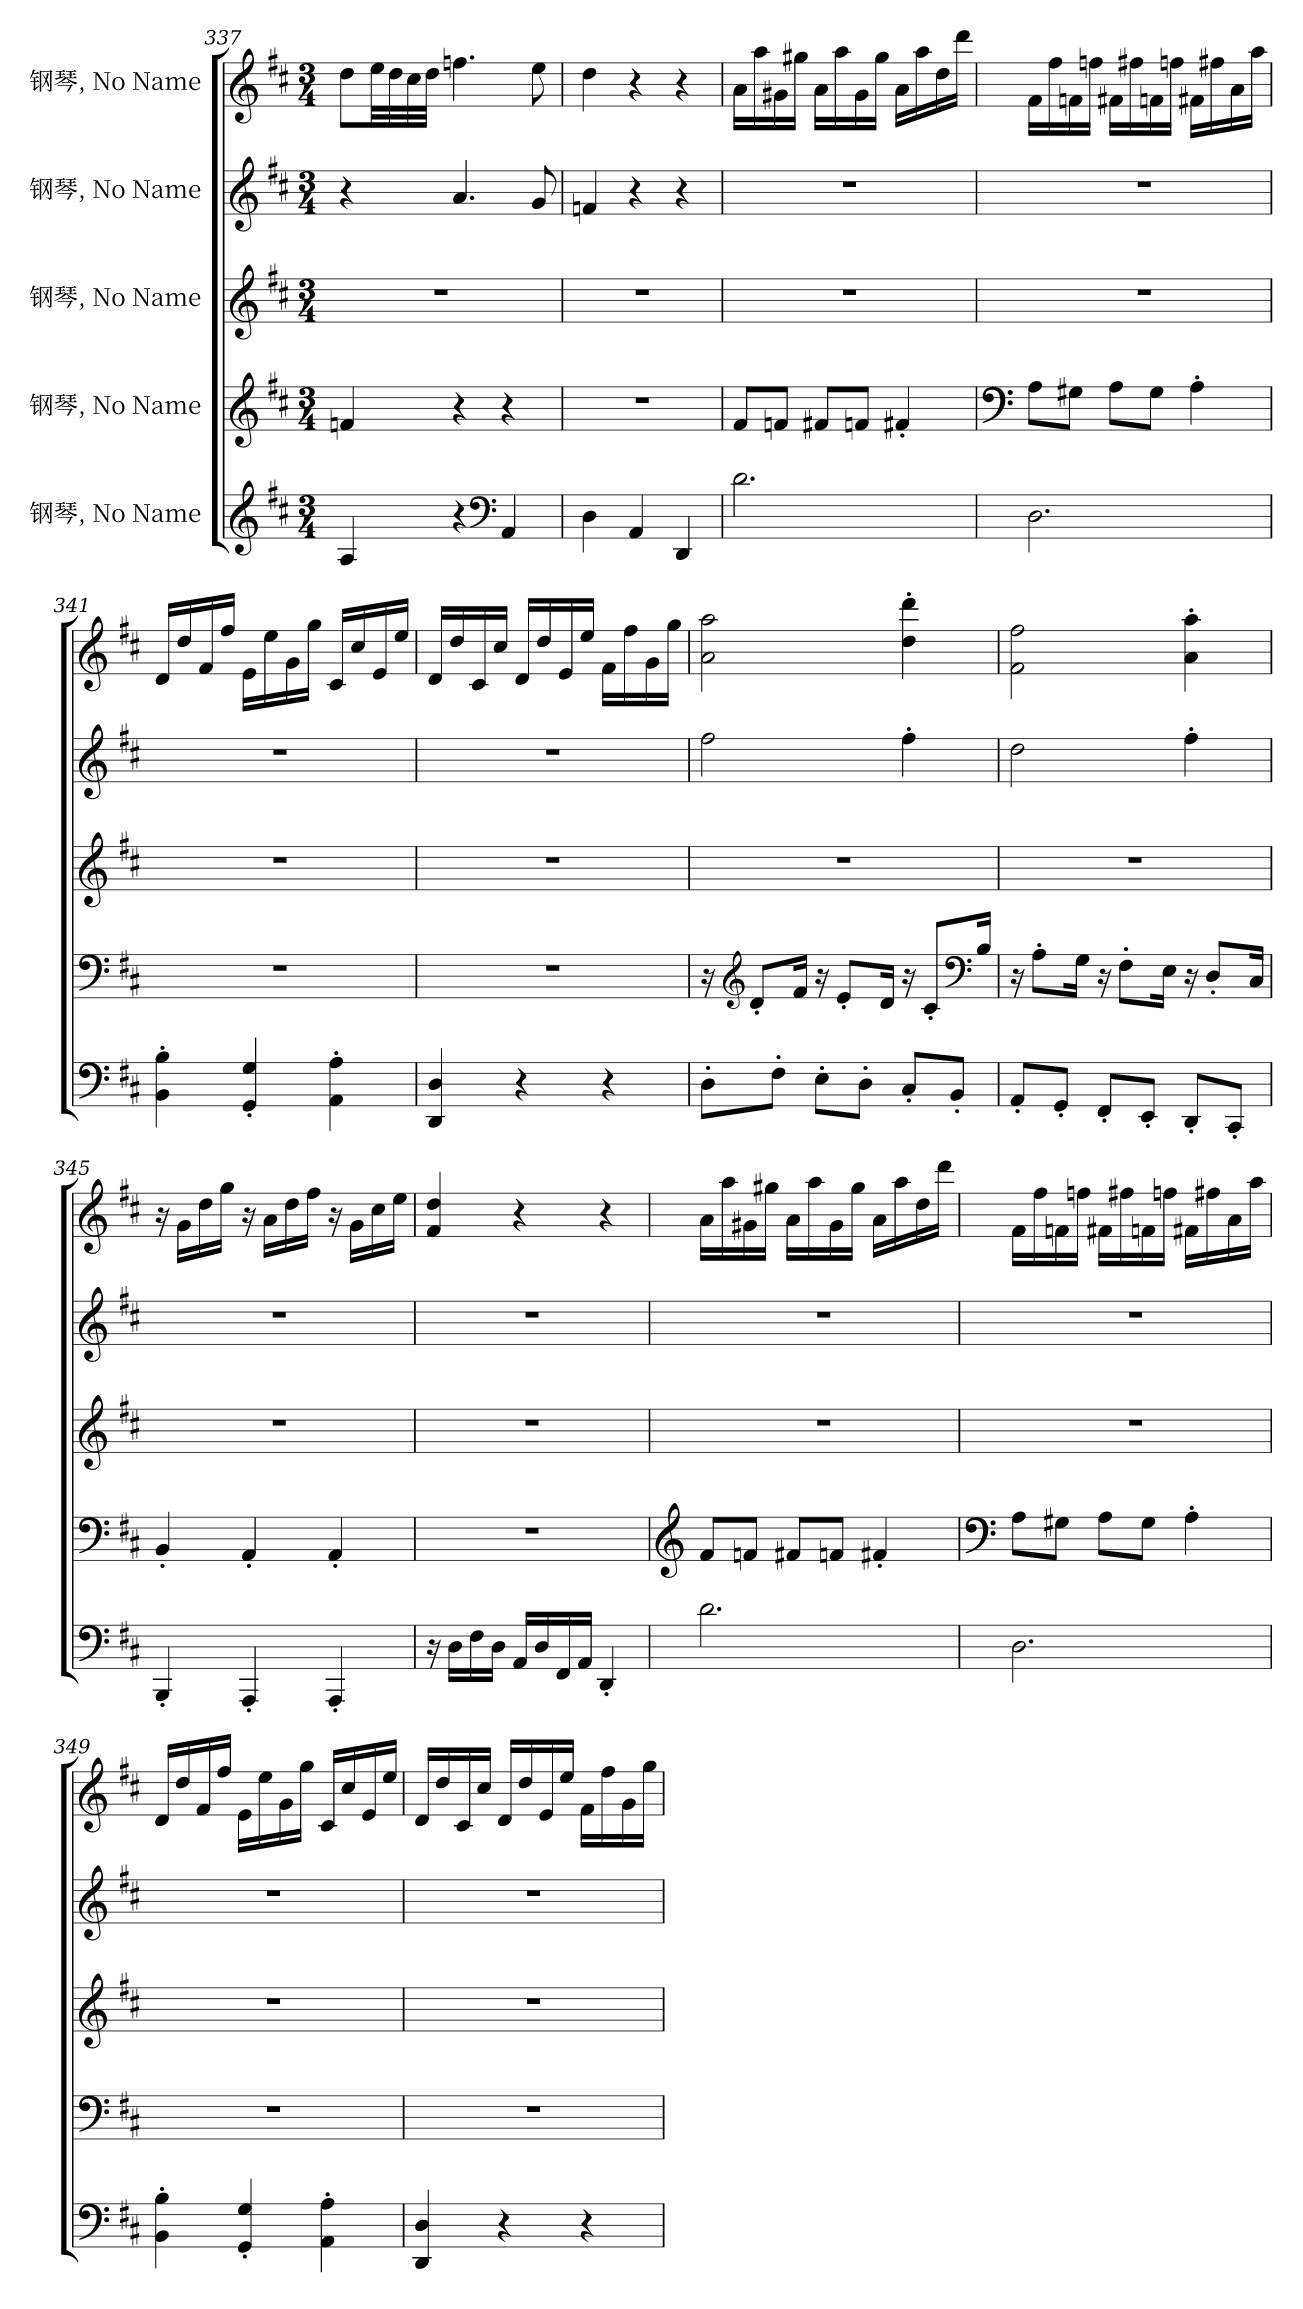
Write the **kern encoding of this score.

**kern	**kern	**kern	**kern	**kern
*part5	*part4	*part3	*part2	*part1
*staff5	*staff4	*staff3	*staff2	*staff1
*I"钢琴, No Name	*I"钢琴, No Name	*I"钢琴, No Name	*I"钢琴, No Name	*I"钢琴, No Name
*clefG2	*clefG2	*clefG2	*clefG2	*clefG2
*k[f#c#]	*k[f#c#]	*k[f#c#]	*k[f#c#]	*k[f#c#]
*M3/4	*M3/4	*M3/4	*M3/4	*M3/4
=337	=337	=337	=337	=337
4A/	4fn/	2.r	4r	8dd\L
.	.	.	.	32ee\LL
.	.	.	.	32dd\
.	.	.	.	32cc#\
.	.	.	.	32dd\JJJ
4r	4r	.	4.a/	4.ffn\
*clefF4	*	*	*	*
4AA/	4r	.	.	.
.	.	.	8g/	8ee\
=338	=338	=338	=338	=338
4D\	2.r	2.r	4fn/	4dd\
*	*	*	*	*MM67
4AA/	.	.	4r	4r
4DD/	.	.	4r	4r
!!LO:PB:g=z
=339	=339	=339	=339	=339
*	*	*	*	*MM131
2.d\	8f#/L	2.r	2.r	16a\LL
.	.	.	.	16aa\
.	8fn/J	.	.	16g#X\
.	.	.	.	16gg#X\JJ
.	8f#X/L	.	.	16a\LL
.	.	.	.	16aa\
.	8fn/J	.	.	16g#\
.	.	.	.	16gg#\JJ
.	4f#X'/	.	.	16a\LL
.	.	.	.	16aa\
.	.	.	.	16dd\
.	.	.	.	16ddd\JJ
=340	=340	=340	=340	=340
*	*clefF4	*	*	*
2.D\	8A\L	2.r	2.r	16f#\LL
.	.	.	.	16ff#\
.	8G#X\J	.	.	16fn\
.	.	.	.	16ffn\JJ
.	8A\L	.	.	16f#X\LL
.	.	.	.	16ff#X\
.	8G#\J	.	.	16fn\
.	.	.	.	16ffn\JJ
.	4A'\	.	.	16f#X\LL
.	.	.	.	16ff#X\
.	.	.	.	16a\
.	.	.	.	16aa\JJ
!!LO:LB:g=z
=341	=341	=341	=341	=341
4BB\' 4B\'	2.r	2.r	2.r	16d/LL
.	.	.	.	16dd/
.	.	.	.	16f#/
.	.	.	.	16ff#/JJ
4GG/' 4G/'	.	.	.	16e\LL
.	.	.	.	16ee\
.	.	.	.	16g\
.	.	.	.	16gg\JJ
4AA\' 4A\'	.	.	.	16c#/LL
.	.	.	.	16cc#/
.	.	.	.	16e/
.	.	.	.	16ee/JJ
=342	=342	=342	=342	=342
4DD/ 4D/	2.r	2.r	2.r	16d/LL
.	.	.	.	16dd/
.	.	.	.	16c#/
.	.	.	.	16cc#/JJ
4r	.	.	.	16d/LL
.	.	.	.	16dd/
.	.	.	.	16e/
.	.	.	.	16ee/JJ
4r	.	.	.	16f#\LL
.	.	.	.	16ff#\
.	.	.	.	16g\
.	.	.	.	16gg\JJ
=343	=343	=343	=343	=343
*	*	*	*	*MM131
8D'\L	16r	2.r	2ff#\	2a\ 2aa\
*	*clefG2	*	*	*
.	8d'/L	.	.	.
8F#'\J	.	.	.	.
.	16f#/Jk	.	.	.
8E'\L	16r	.	.	.
.	8e'/L	.	.	.
8D'\J	.	.	.	.
.	16d/Jk	.	.	.
8C#'/L	16r	.	4ff#'\	4dd\' 4ddd\'
.	8c#'/L	.	.	.
8BB'/J	.	.	.	.
*	*clefF4	*	*	*
.	16B/Jk	.	.	.
!!LO:PB:g=z
=344	=344	=344	=344	=344
8AA'/L	16r	2.r	2dd\	2f#\ 2ff#\
.	8A'\L	.	.	.
8GG'/J	.	.	.	.
.	16G\Jk	.	.	.
8FF#'/L	16r	.	.	.
.	8F#'\L	.	.	.
8EE'/J	.	.	.	.
.	16E\Jk	.	.	.
8DD'/L	16r	.	4ff#'\	4a\' 4aa\'
.	8D'/L	.	.	.
8CC#'/J	.	.	.	.
.	16C#/Jk	.	.	.
=345	=345	=345	=345	=345
4BBB'/	4BB'/	2.r	2.r	16r
.	.	.	.	16g\LL
.	.	.	.	16dd\
.	.	.	.	16gg\JJ
4AAA'/	4AA'/	.	.	16r
.	.	.	.	16a\LL
.	.	.	.	16dd\
.	.	.	.	16ff#\JJ
4AAA'/	4AA'/	.	.	16r
.	.	.	.	16g\LL
.	.	.	.	16cc#\
.	.	.	.	16ee\JJ
=346	=346	=346	=346	=346
16r	2.r	2.r	2.r	4f#/ 4dd/
16D\LL	.	.	.	.
16F#\	.	.	.	.
16D\JJ	.	.	.	.
16AA/LL	.	.	.	4r
16D/	.	.	.	.
16FF#/	.	.	.	.
16AA/JJ	.	.	.	.
4DD'/	.	.	.	4r
!!LO:LB:g=z
=347	=347	=347	=347	=347
*	*clefG2	*	*	*
*	*	*	*	*MM131
2.d\	8f#/L	2.r	2.r	16a\LL
.	.	.	.	16aa\
.	8fn/J	.	.	16g#X\
.	.	.	.	16gg#X\JJ
.	8f#X/L	.	.	16a\LL
.	.	.	.	16aa\
.	8fn/J	.	.	16g#\
.	.	.	.	16gg#\JJ
.	4f#X'/	.	.	16a\LL
.	.	.	.	16aa\
.	.	.	.	16dd\
.	.	.	.	16ddd\JJ
=348	=348	=348	=348	=348
*	*clefF4	*	*	*
2.D\	8A\L	2.r	2.r	16f#\LL
.	.	.	.	16ff#\
.	8G#X\J	.	.	16fn\
.	.	.	.	16ffn\JJ
.	8A\L	.	.	16f#X\LL
.	.	.	.	16ff#X\
.	8G#\J	.	.	16fn\
.	.	.	.	16ffn\JJ
.	4A'\	.	.	16f#X\LL
.	.	.	.	16ff#X\
.	.	.	.	16a\
.	.	.	.	16aa\JJ
!!LO:PB:g=z
=349	=349	=349	=349	=349
4BB\' 4B\'	2.r	2.r	2.r	16d/LL
.	.	.	.	16dd/
.	.	.	.	16f#/
.	.	.	.	16ff#/JJ
4GG/' 4G/'	.	.	.	16e\LL
.	.	.	.	16ee\
.	.	.	.	16g\
.	.	.	.	16gg\JJ
4AA\' 4A\'	.	.	.	16c#/LL
.	.	.	.	16cc#/
.	.	.	.	16e/
.	.	.	.	16ee/JJ
=350	=350	=350	=350	=350
4DD/ 4D/	2.r	2.r	2.r	16d/LL
.	.	.	.	16dd/
.	.	.	.	16c#/
.	.	.	.	16cc#/JJ
4r	.	.	.	16d/LL
.	.	.	.	16dd/
.	.	.	.	16e/
.	.	.	.	16ee/JJ
4r	.	.	.	16f#\LL
.	.	.	.	16ff#\
.	.	.	.	16g\
.	.	.	.	16gg\JJ
=	=	=	=	=
*-	*-	*-	*-	*-
